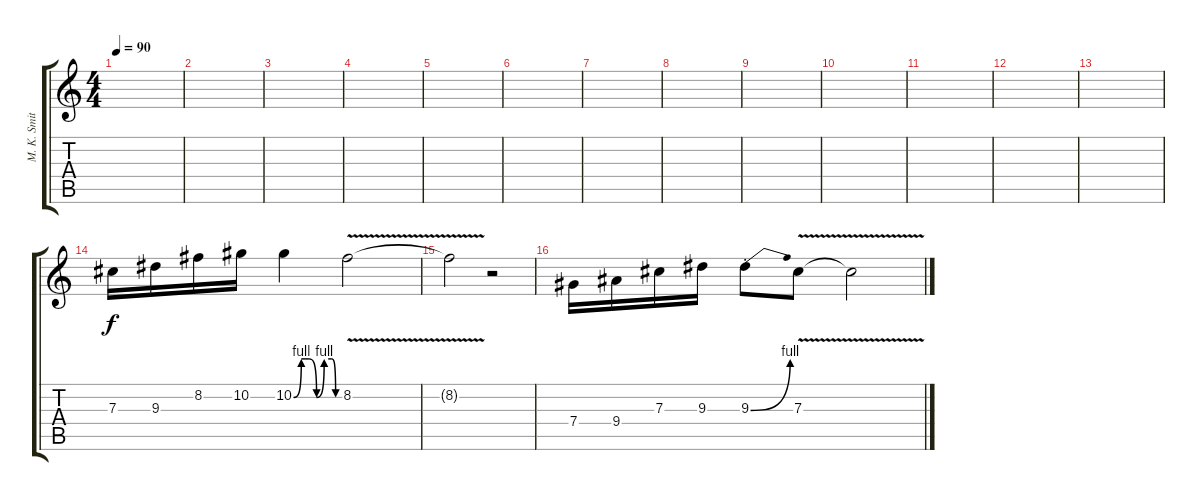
\track ("M. K. Smith (Solo)" "M. K. Smit") {instrument distortionguitar}
\staff {score tabs}
\tuning (Eb4 Bb3 Gb3 Db3 Ab2 Eb2) {hide}
\ts (4 4)
\tempo 90
\clef g2
\ks c
|
|
|
|
|
|
|
|
|
|
|
|
|
7.3.16 9.3.16 8.2.16 10.2.16 10.2{be (custom 0 0 10 4 15 4 20 4 30 0 40 4 50 4 55 0 60 0)}.4 8.2{v}.2 |
8.2{t}.2 r.2 |
7.4.16 9.4.16 7.3.16 9.3.16 9.3{be (bend 0 0 60 4) st}.8 7.3{v}.8 7.3{t}.2
